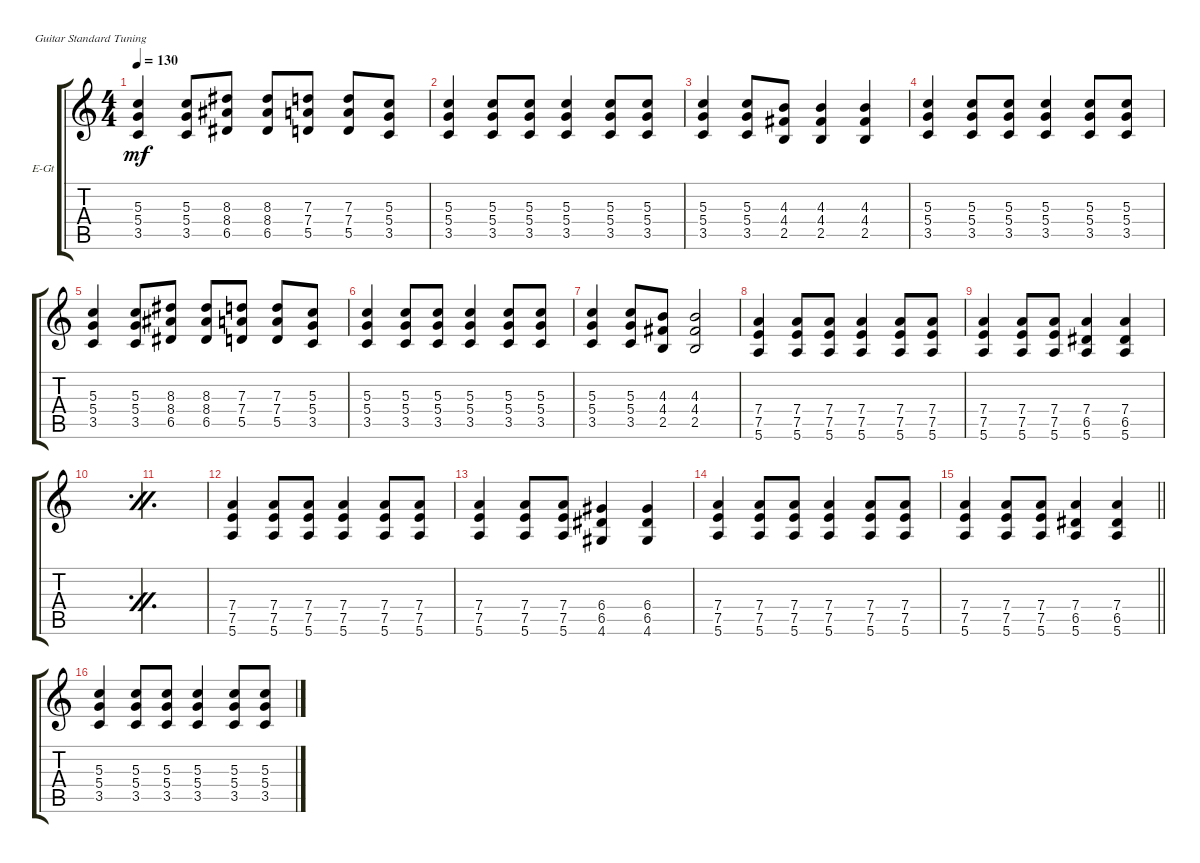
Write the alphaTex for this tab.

\defaultSystemsLayout 4
\bracketExtendMode groupsimilarinstruments
\firstSystemTrackNameOrientation horizontal
\otherSystemsTrackNameOrientation horizontal
\track ("Guitar 2" "E-Gt") {instrument distortionguitar}
\staff {score tabs}
\tuning (E4 B3 G3 D3 A2 E2)
\ts (4 4)
\tempo 130
\clef g2
\ks aminor
(3.5 5.4 5.3).4{dy mf} (3.5 5.4 5.3).8 (6.5 8.4 8.3).8 (6.5 8.4 8.3).8 (5.5 7.4 7.3).8 (5.5 7.4 7.3).8 (3.5 5.4 5.3).8 |
(3.5 5.4 5.3).4 (3.5 5.4 5.3).8 (3.5 5.4 5.3).8 (3.5 5.4 5.3).4 (3.5 5.4 5.3).8 (3.5 5.4 5.3).8 |
(3.5 5.4 5.3).4 (3.5 5.4 5.3).8 (2.5 4.4 4.3).8 (2.5 4.4 4.3).4 (2.5 4.4 4.3).4 |
(3.5 5.4 5.3).4 (3.5 5.4 5.3).8 (3.5 5.4 5.3).8 (3.5 5.4 5.3).4 (3.5 5.4 5.3).8 (3.5 5.4 5.3).8 |
(3.5 5.4 5.3).4 (3.5 5.4 5.3).8 (6.5 8.4 8.3).8 (6.5 8.4 8.3).8 (5.5 7.4 7.3).8 (5.5 7.4 7.3).8 (3.5 5.4 5.3).8 |
(3.5 5.4 5.3).4 (3.5 5.4 5.3).8 (3.5 5.4 5.3).8 (3.5 5.4 5.3).4 (3.5 5.4 5.3).8 (3.5 5.4 5.3).8 |
(3.5 5.4 5.3).4 (3.5 5.4 5.3).8 (2.5 4.4 4.3).8 (2.5 4.4 4.3).2 |
(5.6 7.5 7.4).4 (5.6 7.5 7.4).8 (5.6 7.5 7.4).8 (5.6 7.5 7.4).4 (5.6 7.5 7.4).8 (5.6 7.5 7.4).8 |
(5.6 7.5 7.4).4 (5.6 7.5 7.4).8 (5.6 7.5 7.4).8 (5.6 6.5 7.4).4 (5.6 6.5 7.4).4 |
\simile firstofdouble
|
\simile secondofdouble
|
\simile none
(5.6 7.5 7.4).4 (5.6 7.5 7.4).8 (5.6 7.5 7.4).8 (5.6 7.5 7.4).4 (5.6 7.5 7.4).8 (5.6 7.5 7.4).8 |
(5.6 7.5 7.4).4 (5.6 7.5 7.4).8 (5.6 7.5 7.4).8 (4.6 6.5 6.4).4 (4.6 6.5 6.4).4 |
(5.6 7.5 7.4).4 (5.6 7.5 7.4).8 (5.6 7.5 7.4).8 (5.6 7.5 7.4).4 (5.6 7.5 7.4).8 (5.6 7.5 7.4).8 |
\barLineRight lightlight
(5.6 7.5 7.4).4 (5.6 7.5 7.4).8 (5.6 7.5 7.4).8 (5.6 6.5 7.4).4 (5.6 6.5 7.4).4 |
(3.5 5.4 5.3).4 (3.5 5.4 5.3).8 (3.5 5.4 5.3).8 (3.5 5.4 5.3).4 (3.5 5.4 5.3).8 (3.5 5.4 5.3).8
